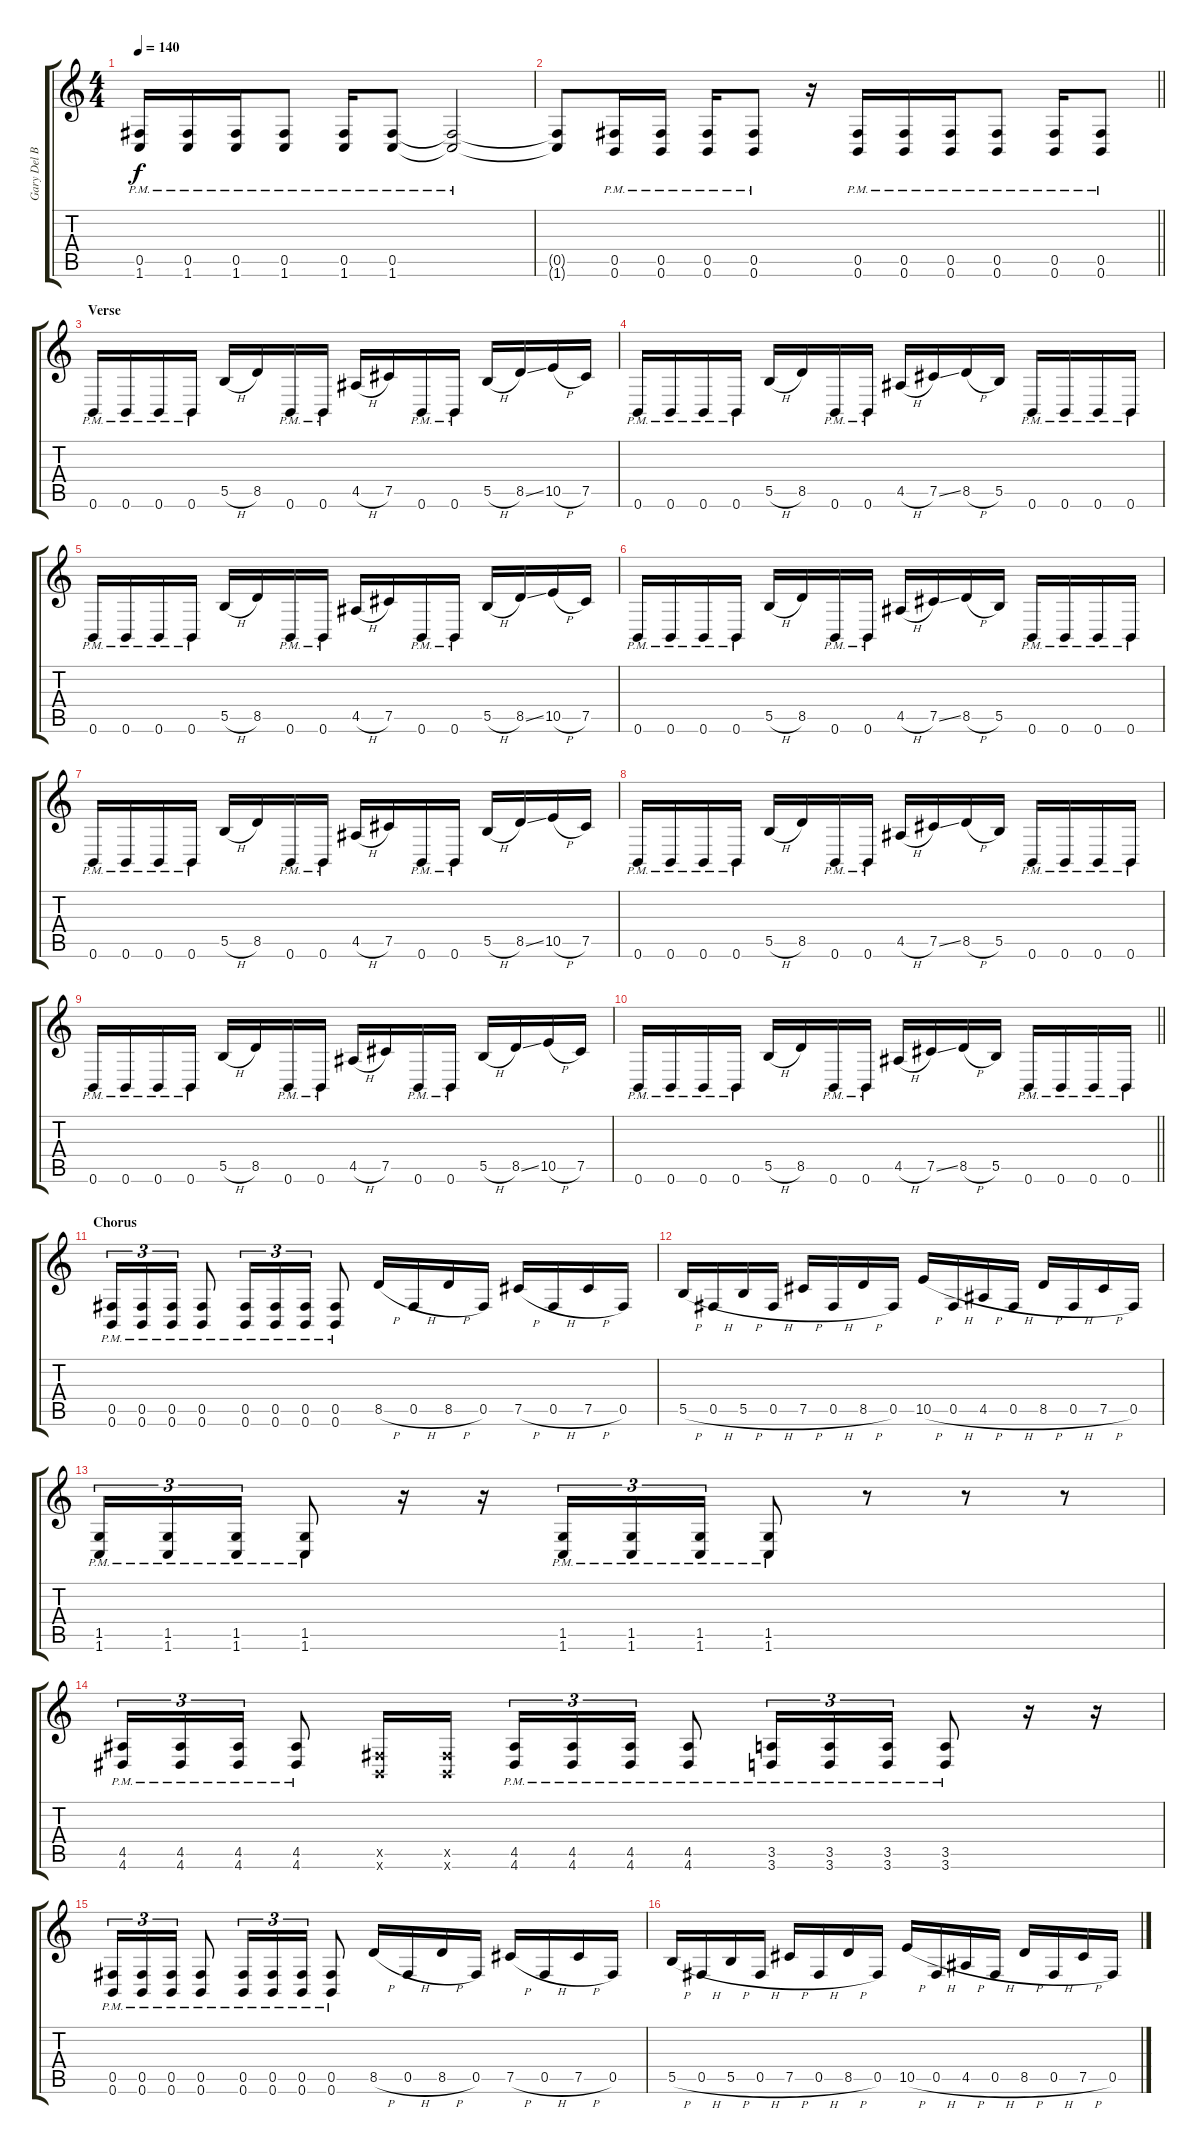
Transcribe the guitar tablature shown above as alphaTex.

\track ("Gary Del Bono (Rhythm Guitar)" "Gary Del B") {instrument distortionguitar}
\staff {score tabs}
\tuning (Db4 Ab3 E3 B2 Gb2 B1) {hide}
\ts (4 4)
\tempo 140
\clef g2
\ks c
(0.5{pm} 1.6{pm}).16{dy f} (0.5{pm} 1.6{pm}).16 (0.5{pm} 1.6{pm}).16 (0.5{pm} 1.6{pm}).8 (0.5{pm} 1.6{pm}).16 (0.5{pm} 1.6{pm}).8 (0.5{pm t} 1.6{pm t}).2 |
\barLineRight lightlight
(0.5{t} 1.6{t}).8 (0.5{pm} 0.6{pm}).16 (0.5{pm} 0.6{pm}).16 (0.5{pm} 0.6{pm}).16 (0.5{pm} 0.6{pm}).8 r.16 (0.5{pm} 0.6{pm}).16 (0.5{pm} 0.6{pm}).16 (0.5{pm} 0.6{pm}).16 (0.5{pm} 0.6{pm}).8 (0.5{pm} 0.6{pm}).16 (0.5{pm} 0.6{pm}).8 |
\section ("" "Verse")
0.6{pm}.16 0.6{pm}.16 0.6{pm}.16 0.6{pm}.16 5.5{h}.16 8.5.16 0.6{pm}.16 0.6{pm}.16 4.5{h}.16 7.5.16 0.6{pm}.16 0.6{pm}.16 5.5{h}.16 8.5{ss}.16 10.5{h}.16 7.5.16 |
0.6{pm}.16 0.6{pm}.16 0.6{pm}.16 0.6{pm}.16 5.5{h}.16 8.5.16 0.6{pm}.16 0.6{pm}.16 4.5{h}.16 7.5{ss}.16 8.5{h}.16 5.5.16 0.6{pm}.16 0.6{pm}.16 0.6{pm}.16 0.6{pm}.16 |
0.6{pm}.16 0.6{pm}.16 0.6{pm}.16 0.6{pm}.16 5.5{h}.16 8.5.16 0.6{pm}.16 0.6{pm}.16 4.5{h}.16 7.5.16 0.6{pm}.16 0.6{pm}.16 5.5{h}.16 8.5{ss}.16 10.5{h}.16 7.5.16 |
0.6{pm}.16 0.6{pm}.16 0.6{pm}.16 0.6{pm}.16 5.5{h}.16 8.5.16 0.6{pm}.16 0.6{pm}.16 4.5{h}.16 7.5{ss}.16 8.5{h}.16 5.5.16 0.6{pm}.16 0.6{pm}.16 0.6{pm}.16 0.6{pm}.16 |
0.6{pm}.16 0.6{pm}.16 0.6{pm}.16 0.6{pm}.16 5.5{h}.16 8.5.16 0.6{pm}.16 0.6{pm}.16 4.5{h}.16 7.5.16 0.6{pm}.16 0.6{pm}.16 5.5{h}.16 8.5{ss}.16 10.5{h}.16 7.5.16 |
0.6{pm}.16 0.6{pm}.16 0.6{pm}.16 0.6{pm}.16 5.5{h}.16 8.5.16 0.6{pm}.16 0.6{pm}.16 4.5{h}.16 7.5{ss}.16 8.5{h}.16 5.5.16 0.6{pm}.16 0.6{pm}.16 0.6{pm}.16 0.6{pm}.16 |
0.6{pm}.16 0.6{pm}.16 0.6{pm}.16 0.6{pm}.16 5.5{h}.16 8.5.16 0.6{pm}.16 0.6{pm}.16 4.5{h}.16 7.5.16 0.6{pm}.16 0.6{pm}.16 5.5{h}.16 8.5{ss}.16 10.5{h}.16 7.5.16 |
\barLineRight lightlight
0.6{pm}.16 0.6{pm}.16 0.6{pm}.16 0.6{pm}.16 5.5{h}.16 8.5.16 0.6{pm}.16 0.6{pm}.16 4.5{h}.16 7.5{ss}.16 8.5{h}.16 5.5.16 0.6{pm}.16 0.6{pm}.16 0.6{pm}.16 0.6{pm}.16 |
\section ("" "Chorus ")
(0.5{pm} 0.6{pm}).16{tu (3 2)} (0.5{pm} 0.6{pm}).16{tu (3 2)} (0.5{pm} 0.6{pm}).16{tu (3 2)} (0.5{pm} 0.6{pm}).8 (0.5{pm} 0.6{pm}).16{tu (3 2)} (0.5{pm} 0.6{pm}).16{tu (3 2)} (0.5{pm} 0.6{pm}).16{tu (3 2)} (0.5{pm} 0.6{pm}).8 8.5{h}.16 0.5{h}.16 8.5{h}.16 0.5.16 7.5{h}.16 0.5{h}.16 7.5{h}.16 0.5.16 |
5.5{h}.16 0.5{h}.16 5.5{h}.16 0.5{h}.16 7.5{h}.16 0.5{h}.16 8.5{h}.16 0.5.16 10.5{h}.16 0.5{h}.16 4.5{h}.16 0.5{h}.16 8.5{h}.16 0.5{h}.16 7.5{h}.16 0.5.16 |
(1.5{pm} 1.6{pm}).16{tu (3 2)} (1.5{pm} 1.6{pm}).16{tu (3 2)} (1.5{pm} 1.6{pm}).16{tu (3 2)} (1.5{pm} 1.6{pm}).8 r.16 r.16 (1.5{pm} 1.6{pm}).16{tu (3 2)} (1.5{pm} 1.6{pm}).16{tu (3 2)} (1.5{pm} 1.6{pm}).16{tu (3 2)} (1.5{pm} 1.6{pm}).8 r.8 r.8 r.8 |
(4.5{pm} 4.6{pm}).16{tu (3 2)} (4.5{pm} 4.6{pm}).16{tu (3 2)} (4.5{pm} 4.6{pm}).16{tu (3 2)} (4.5{pm} 4.6{pm}).8 (0.5{x} 0.6{x}).16 (0.5{x} 0.6{x}).16{beam splitsecondary} (4.5{pm} 4.6{pm}).16{tu (3 2)} (4.5{pm} 4.6{pm}).16{tu (3 2)} (4.5{pm} 4.6{pm}).16{tu (3 2)} (4.5{pm} 4.6{pm}).8 (3.5{pm} 3.6{pm}).16{tu (3 2)} (3.5{pm} 3.6{pm}).16{tu (3 2)} (3.5{pm} 3.6{pm}).16{tu (3 2)} (3.5{pm} 3.6{pm}).8 r.16 r.16 |
(0.5{pm} 0.6{pm}).16{tu (3 2)} (0.5{pm} 0.6{pm}).16{tu (3 2)} (0.5{pm} 0.6{pm}).16{tu (3 2)} (0.5{pm} 0.6{pm}).8 (0.5{pm} 0.6{pm}).16{tu (3 2)} (0.5{pm} 0.6{pm}).16{tu (3 2)} (0.5{pm} 0.6{pm}).16{tu (3 2)} (0.5{pm} 0.6{pm}).8 8.5{h}.16 0.5{h}.16 8.5{h}.16 0.5.16 7.5{h}.16 0.5{h}.16 7.5{h}.16 0.5.16 |
5.5{h}.16 0.5{h}.16 5.5{h}.16 0.5{h}.16 7.5{h}.16 0.5{h}.16 8.5{h}.16 0.5.16 10.5{h}.16 0.5{h}.16 4.5{h}.16 0.5{h}.16 8.5{h}.16 0.5{h}.16 7.5{h}.16 0.5.16
